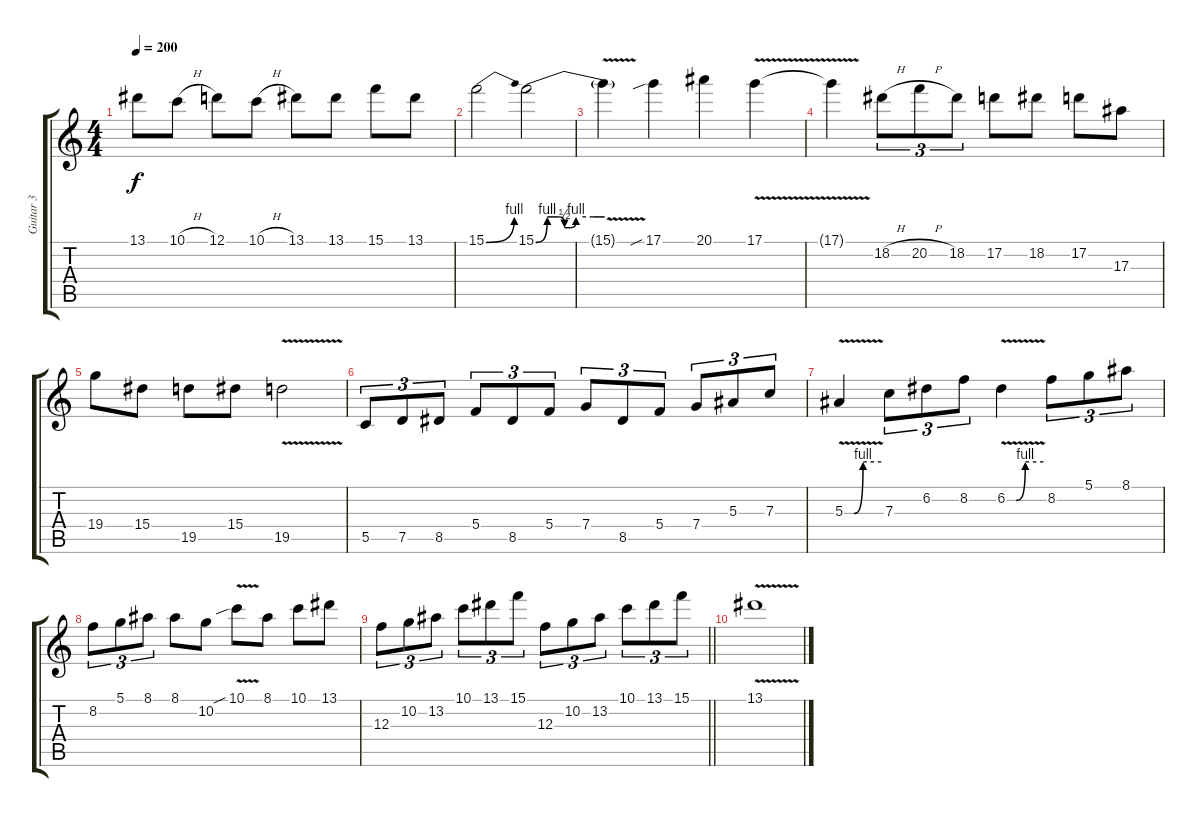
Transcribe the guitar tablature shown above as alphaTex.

\track ("Guitar 3" "Guitar 3") {instrument distortionguitar}
\staff {score tabs}
\tuning (D4 A3 F3 C3 G2 C2) {hide}
\ts (4 4)
\tempo 200
\clef g2
\ks c
13.1.8{dy f} 10.1{h}.8 12.1.8 10.1{h}.8 13.1.8 13.1.8 15.1.8 13.1.8 |
15.1{be (bend 0 0 60 4)}.2 15.1{be (custom 0 0 10 4 15 4 20 4 25 2 30 2 35 4 50 4 55 4 60 4)}.2 |
15.1{v t}.4 17.1{sib}.4 20.1.4 17.1{v}.4 |
17.1{t}.4 18.2{h}.8{tu (3 2)} 20.2{h}.8{tu (3 2)} 18.2.8{tu (3 2)} 17.2.8 18.2.8 17.2.8 17.3.8 |
19.4.8 15.4.8 19.5.8 15.4.8 19.5{v}.2 |
5.5.8{tu (3 2)} 7.5.8{tu (3 2)} 8.5.8{tu (3 2)} 5.4.8{tu (3 2)} 8.5.8{tu (3 2)} 5.4.8{tu (3 2)} 7.4.8{tu (3 2)} 8.5.8{tu (3 2)} 5.4.8{tu (3 2)} 7.4.8{tu (3 2)} 5.3.8{tu (3 2)} 7.3.8{tu (3 2)} |
5.3{be (custom 0 0 15 0 30 4 60 4) v}.4 7.3.8{tu (3 2)} 6.2.8{tu (3 2)} 8.2.8{tu (3 2)} 6.2{be (custom 0 0 15 0 30 4 60 4) v}.4 8.2.8{tu (3 2)} 5.1.8{tu (3 2)} 8.1.8{tu (3 2)} |
8.2.8{tu (3 2)} 5.1.8{tu (3 2)} 8.1.8{tu (3 2)} 8.1.8 10.2.8 10.1{v sib}.8 8.1.8 10.1.8 13.1.8 |
\barLineRight lightlight
12.3.8{tu (3 2)} 10.2.8{tu (3 2)} 13.2.8{tu (3 2)} 10.1.8{tu (3 2)} 13.1.8{tu (3 2)} 15.1.8{tu (3 2)} 12.3.8{tu (3 2)} 10.2.8{tu (3 2)} 13.2.8{tu (3 2)} 10.1.8{tu (3 2)} 13.1.8{tu (3 2)} 15.1.8{tu (3 2)} |
13.1{v}.1
